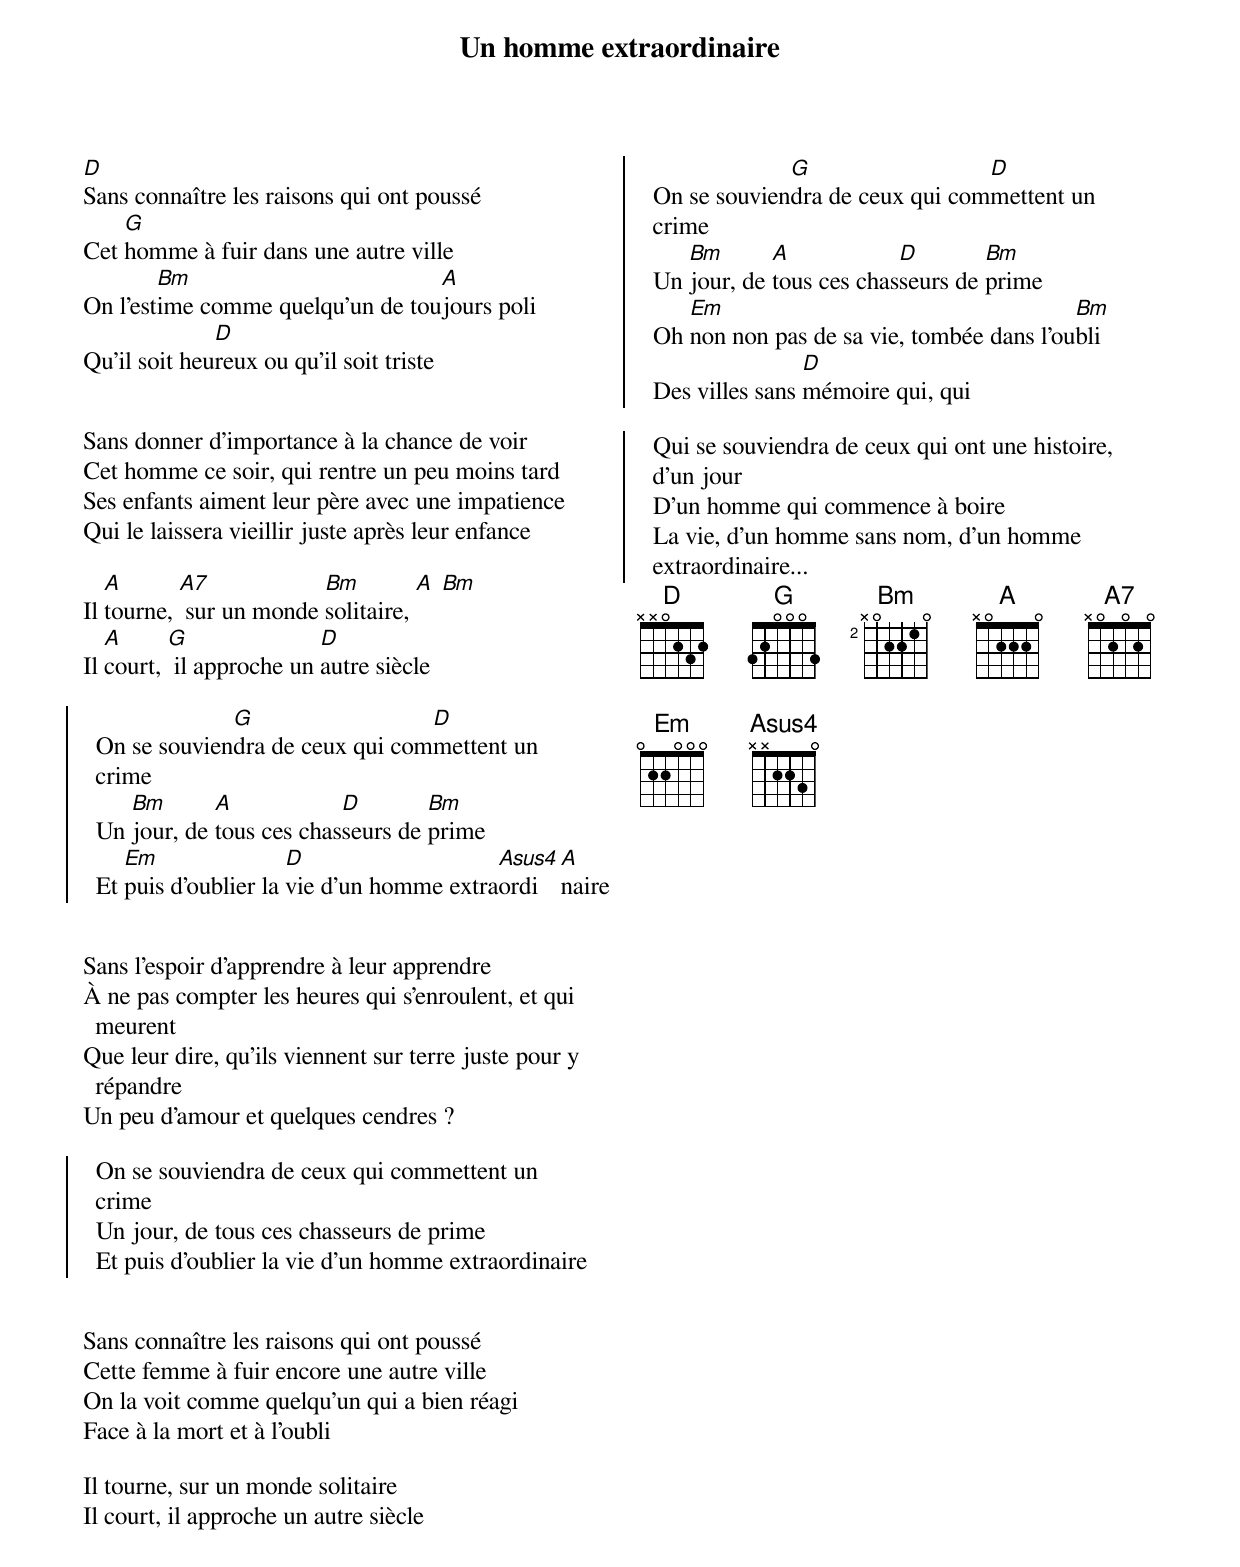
{title: Un homme extraordinaire}
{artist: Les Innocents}
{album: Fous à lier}
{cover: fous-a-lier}
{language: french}
{columns: 2}
{define: D frets X X 0 2 3 2}
{define: G frets 3 2 0 0 0 3}
{define: Bm base-fret 2 frets X 0 2 2 1 0}
{define: A frets X 0 2 2 2 0}
{define: A7 frets X 0 2 0 2 0}


[D]Sans connaître les raisons qui ont poussé
Cet [G]homme à fuir dans une autre ville
On l'est[Bm]ime comme quelqu'un de tou[A]jours poli
Qu'il soit heu[D]reux ou qu'il soit triste


Sans donner d'importance à la chance de voir
Cet homme ce soir, qui rentre un peu moins tard
Ses enfants aiment leur père avec une impatience
Qui le laissera vieillir juste après leur enfance

{start_of_bridge}
Il [A]tourne, [A7] sur un monde [Bm]solitaire, [A] [Bm]
Il [A]court, [G] il approche un [D]autre siècle
{end_of_bridge}

{start_of_chorus}
  On se souvien[G]dra de ceux qui com[D]mettent un crime
  Un [Bm]jour, de [A]tous ces chas[D]seurs de [Bm]prime
  Et [Em]puis d'oublier la [D]vie d'un homme extra[Asus4]ordi[A]naire
{end_of_chorus}


Sans l'espoir d'apprendre à leur apprendre
À ne pas compter les heures qui s'enroulent, et qui meurent
Que leur dire, qu'ils viennent sur terre juste pour y répandre
Un peu d'amour et quelques cendres ?

{start_of_chorus}
  On se souviendra de ceux qui commettent un crime
  Un jour, de tous ces chasseurs de prime
  Et puis d'oublier la vie d'un homme extraordinaire
{end_of_chorus}


Sans connaître les raisons qui ont poussé
Cette femme à fuir encore une autre ville
On la voit comme quelqu'un qui a bien réagi
Face à la mort et à l'oubli

{start_of_bridge}
Il tourne, sur un monde solitaire
Il court, il approche un autre siècle
{end_of_bridge}

{start_of_chorus}
  On se souvien[G]dra de ceux qui com[D]mettent un crime
  Un [Bm]jour, de [A]tous ces chas[D]seurs de [Bm]prime
  Oh [Em]non non pas de sa vie, tombée dans l'ou[Bm]bli
  Des villes sans [D]mémoire qui, qui
{end_of_chorus}

{start_of_chorus}
  Qui se souviendra de ceux qui ont une histoire, d'un jour
  D'un homme qui commence à boire
  La vie, d'un homme sans nom, d'un homme extraordinaire...
{end_of_chorus}
